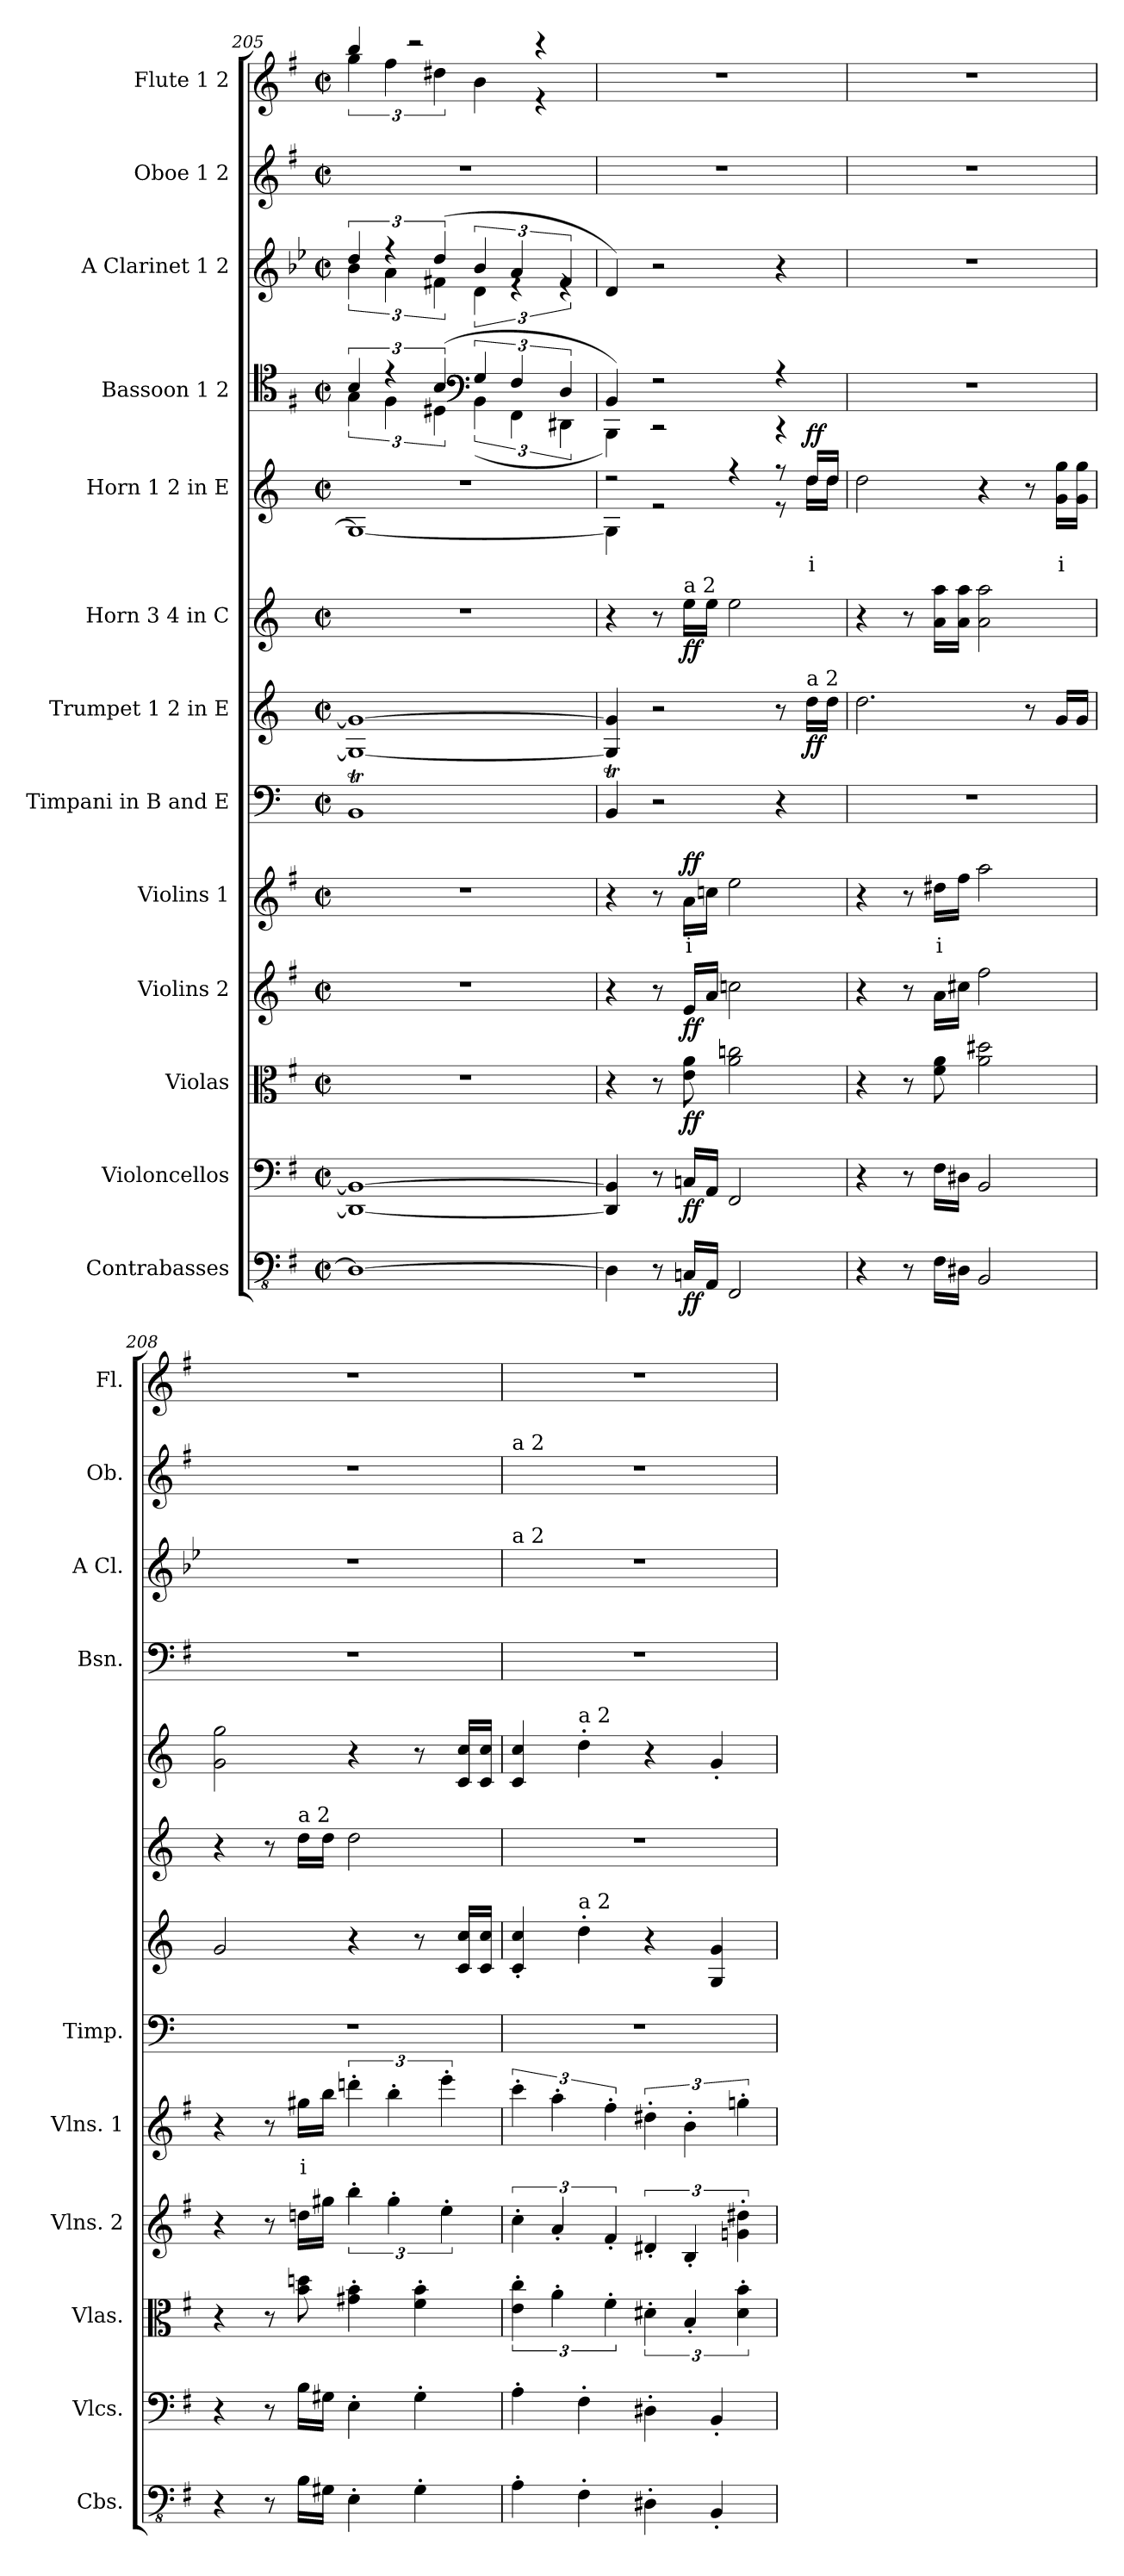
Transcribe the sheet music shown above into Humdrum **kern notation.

**kern	**dynam	**kern	**dynam	**kern	**dynam	**kern	**dynam	**kern	**text	**dynam	**kern	**kern	**dynam	**kern	**dynam	**kern	**text	**dynam	**kern	**kern	**kern	**kern
*part13	*part13	*part12	*part12	*part11	*part11	*part10	*part10	*part9	*part9	*part9	*part8	*part7	*part7	*part6	*part6	*part5	*part5	*part5	*part4	*part3	*part2	*part1
*staff13	*staff13	*staff12	*staff12	*staff11	*staff11	*staff10	*staff10	*staff9	*staff9	*staff9	*staff8	*staff7	*staff7	*staff6	*staff6	*staff5	*staff5	*staff5	*staff4	*staff3	*staff2	*staff1
*I"Contrabasses	*	*I"Violoncellos	*	*I"Violas	*	*I"Violins 2	*	*I"Violins 1	*	*	*I"Timpani in B and E	*I"Trumpet 1 2 in E	*	*I"Horn 3 4  in C	*	*I"Horn 1 2 in E	*	*	*I"Bassoon 1 2	*I"A Clarinet 1 2	*I"Oboe 1 2	*I"Flute 1 2
*I'Cbs.	*	*I'Vlcs.	*	*I'Vlas.	*	*I'Vlns. 2	*	*I'Vlns. 1	*	*	*I'Timp.	*	*	*	*	*	*	*	*I'Bsn.	*I'A Cl.	*I'Ob.	*I'Fl.
*clefFv4	*	*clefF4	*	*clefC3	*	*clefG2	*	*clefG2	*	*	*clefF4	*clefG2	*	*clefG2	*	*clefG2	*	*	*clefC4	*clefG2	*clefG2	*clefG2
*	*	*	*	*	*	*	*	*	*	*	*	*ITrd-2c-4	*	*ITrd7c12	*	*ITrd5c8	*	*	*	*ITrd2c3	*	*
*k[f#]	*	*k[f#]	*	*k[f#]	*	*k[f#]	*	*k[f#]	*	*	*k[]	*k[f#c#g#d#]	*	*k[]	*	*k[f#c#g#d#]	*	*	*k[f#]	*k[f#]	*k[f#]	*k[f#]
*M2/2	*	*M2/2	*	*M2/2	*	*M2/2	*	*M2/2	*	*	*M2/2	*M2/2	*	*M2/2	*	*M2/2	*	*	*M2/2	*M2/2	*M2/2	*M2/2
*met(c|)	*	*met(c|)	*	*met(c|)	*	*met(c|)	*	*met(c|)	*	*	*met(c|)	*met(c|)	*	*met(c|)	*	*met(c|)	*	*	*met(c|)	*met(c|)	*met(c|)	*met(c|)
=205	=205	=205	=205	=205	=205	=205	=205	=205	=205	=205	=205	=205	=205	=205	=205	=205	=205	=205	=205	=205	=205	=205
*	*	*	*	*	*	*	*	*	*	*	*	*	*	*	*	*^	*	*	*^	*^	*	*^
1DD#_	.	1DD#_ 1BB_	.	1r	.	1r	.	1r	.	.	1BBt	1B_ 1b_	.	1r	.	1r	1BB_	.	.	6B/	6G\	6b/	6g\	1r	4bb/	6gg\
.	.	.	.	.	.	.	.	.	.	.	.	.	.	.	.	.	.	.	.	6r	6F#\	6r	6f#\	.	.	6ff#\
.	.	.	.	.	.	.	.	.	.	.	.	.	.	.	.	.	.	.	.	.	.	.	.	.	2r	.
.	.	.	.	.	.	.	.	.	.	.	.	.	.	.	.	.	.	.	.	(>6B/	6D#X\	(>6b/	6d#X\	.	.	6dd#X\
*	*	*	*	*	*	*	*	*	*	*	*	*	*	*	*	*	*	*	*	*clefF4	*	*	*	*	*	*
.	.	.	.	.	.	.	.	.	.	.	.	.	.	.	.	.	.	.	.	6G/	(<6BB\	6g/	6B\	.	.	4b\
.	.	.	.	.	.	.	.	.	.	.	.	.	.	.	.	.	.	.	.	6F#/	6FF#\	6f#/	6re	.	.	.
.	.	.	.	.	.	.	.	.	.	.	.	.	.	.	.	.	.	.	.	.	.	.	.	.	4r	4r
.	.	.	.	.	.	.	.	.	.	.	.	.	.	.	.	.	.	.	.	6D#/	6DD#X\	6d#/	6re	.	.	.
*	*	*	*	*	*	*	*	*	*	*	*	*	*	*	*	*	*	*	*	*	*	*v	*v	*	*v	*v
=206	=206	=206	=206	=206	=206	=206	=206	=206	=206	=206	=206	=206	=206	=206	=206	=206	=206	=206	=206	=206	=206	=206	=206	=206
4DD#\]	.	4DD#/] 4BB/]	.	4r	.	4r	.	4r	.	.	4BBt/	4B/] 4b/]	.	4r	.	2r	4BB\]	.	.	4BB/)	4BBB\)	4B/)	1r	1r
8r	.	8r	.	8r	.	8r	.	8r	.	.	2r	2r	.	8r	.	.	2re	.	.	2r	2r	2r	.	.
!	!	!	!	!	!	!	!	!	!	!	!	!	!	!LO:TX:a:t=a 2	!	!	!	!	!	!	!	!	!	!
!	!LO:DY:b	!	!LO:DY:b	!	!LO:DY:b	!	!LO:DY:b	!	!LO:LY:b:color=#FF0000	!LO:DY:b	!	!	!	!	!LO:DY:b	!	!	!	!	!	!	!	!	!
16CCn/LL	ff	16Cn/LL	ff	8e\ 8a\	ff	16e/LL	ff	16a\LL	i	ff	.	.	.	16e\LL	ff	.	.	.	.	.	.	.	.	.
16AAA/JJ	.	16AA/JJ	.	.	.	16a/JJ	.	16ccn\JJ	.	.	.	.	.	16e\JJ	.	.	.	.	.	.	.	.	.	.
2FFF#/	.	2FF#/	.	2a\ 2ccn\	.	2ccn\	.	2ee\	.	.	.	.	.	2e\	.	4r	.	.	.	.	.	.	.	.
.	.	.	.	.	.	.	.	.	.	.	4r	8r	.	.	.	8r	8re	.	.	4r	4r	4r	.	.
!	!	!	!	!	!	!	!	!	!	!	!	!LO:TX:a:t=a 2	!	!	!	!	!	!	!	!	!	!	!	!
!	!	!	!	!	!	!	!	!	!	!	!	!	!LO:DY:b	!	!	!	!	!LO:LY:b:color=#FF0000	!LO:DY:b	!	!	!	!	!
.	.	.	.	.	.	.	.	.	.	.	.	16ff#\LL	ff	.	.	16f#/LL	16f#\LL	i	ff	.	.	.	.	.
.	.	.	.	.	.	.	.	.	.	.	.	16ff#\JJ	.	.	.	16f#/JJ	16f#\JJ	.	.	.	.	.	.	.
*	*	*	*	*	*	*	*	*	*	*	*	*	*	*	*	*v	*v	*	*	*	*	*	*	*
*	*	*	*	*	*	*	*	*	*	*	*	*	*	*	*	*	*	*	*v	*v	*	*	*
=207	=207	=207	=207	=207	=207	=207	=207	=207	=207	=207	=207	=207	=207	=207	=207	=207	=207	=207	=207	=207	=207	=207
4r	.	4r	.	4r	.	4r	.	4r	.	.	1r	2.ff#\	.	4r	.	2f#\	.	.	1r	1r	1r	1r
8r	.	8r	.	8r	.	8r	.	8r	.	.	.	.	.	8r	.	.	.	.	.	.	.	.
!	!	!	!	!	!	!	!	!	!LO:LY:b:color=#FF0000	!	!	!	!	!	!	!	!	!	!	!	!	!
16FF#\LL	.	16F#\LL	.	8f#\ 8a\	.	16a\LL	.	16dd#X\LL	i	.	.	.	.	16A\ 16a\LL	.	.	.	.	.	.	.	.
16DD#X\JJ	.	16D#X\JJ	.	.	.	16cc#X\JJ	.	16ff#\JJ	.	.	.	.	.	16A\ 16a\JJ	.	.	.	.	.	.	.	.
2BBB/	.	2BB/	.	2a\ 2dd#X\	.	2ff#\	.	2aa\	.	.	.	.	.	2A\ 2a\	.	4r	.	.	.	.	.	.
.	.	.	.	.	.	.	.	.	.	.	.	8r	.	.	.	8r	.	.	.	.	.	.
!	!	!	!	!	!	!	!	!	!	!	!	!	!	!	!	!	!LO:LY:b:color=#FF0000	!	!	!	!	!
.	.	.	.	.	.	.	.	.	.	.	.	16b/LL	.	.	.	16B\ 16b\LL	i	.	.	.	.	.
.	.	.	.	.	.	.	.	.	.	.	.	16b/JJ	.	.	.	16B\ 16b\JJ	.	.	.	.	.	.
=208	=208	=208	=208	=208	=208	=208	=208	=208	=208	=208	=208	=208	=208	=208	=208	=208	=208	=208	=208	=208	=208	=208
4r	.	4r	.	4r	.	4r	.	4r	.	.	1r	2b/	.	4r	.	2B\ 2b\	.	.	1r	1r	1r	1r
8r	.	8r	.	8r	.	8r	.	8r	.	.	.	.	.	8r	.	.	.	.	.	.	.	.
!	!	!	!	!	!	!	!	!	!	!	!	!	!	!LO:TX:a:t=a 2	!	!	!	!	!	!	!	!
!	!	!	!	!	!	!	!	!	!LO:LY:b:color=#FF0000	!	!	!	!	!	!	!	!	!	!	!	!	!
16BB\LL	.	16B\LL	.	8b\ 8ddn\	.	16ddn\LL	.	16gg#X\LL	i	.	.	.	.	16d\LL	.	.	.	.	.	.	.	.
16GG#X\JJ	.	16G#X\JJ	.	.	.	16gg#X\JJ	.	16bb\JJ	.	.	.	.	.	16d\JJ	.	.	.	.	.	.	.	.
4EE'\	.	4E'\	.	4g#X\' 4b\'	.	6bb'\	.	6dddn'\	.	.	.	4r	.	2d\	.	4r	.	.	.	.	.	.
.	.	.	.	.	.	6gg#'\	.	6bb'\	.	.	.	.	.	.	.	.	.	.	.	.	.	.
4GG#'\	.	4G#'\	.	4f#\' 4b\'	.	.	.	.	.	.	.	8r	.	.	.	8r	.	.	.	.	.	.
.	.	.	.	.	.	6ee'\	.	6eee'\	.	.	.	.	.	.	.	.	.	.	.	.	.	.
.	.	.	.	.	.	.	.	.	.	.	.	16e/ 16ee/LL	.	.	.	16E/ 16e/LL	.	.	.	.	.	.
.	.	.	.	.	.	.	.	.	.	.	.	16e/ 16ee/JJ	.	.	.	16E/ 16e/JJ	.	.	.	.	.	.
=209	=209	=209	=209	=209	=209	=209	=209	=209	=209	=209	=209	=209	=209	=209	=209	=209	=209	=209	=209	=209	=209	=209
!	!	!	!	!	!	!	!	!	!	!	!	!	!	!	!	!	!	!	!	!	!LO:TX:a:t=a 2	!
!	!	!	!	!	!	!	!	!	!	!	!	!	!	!	!	!	!	!	!	!LO:TX:a:t=a 2	!	!
4AA'\	.	4A'\	.	6e\' 6cc\'	.	6cc'\	.	6ccc'\	.	.	1r	4e/' 4ee/'	.	1r	.	4E/ 4e/	.	.	1r	1r	1r	1r
.	.	.	.	6a'\	.	6a'/	.	6aa'\	.	.	.	.	.	.	.	.	.	.	.	.	.	.
!	!	!	!	!	!	!	!	!	!	!	!	!	!	!	!	!LO:TX:a:t=a 2	!	!	!	!	!	!
!	!	!	!	!	!	!	!	!	!	!	!	!LO:TX:a:t=a 2	!	!	!	!	!	!	!	!	!	!
4FF#'\	.	4F#'\	.	.	.	.	.	.	.	.	.	4ff#'\	.	.	.	4f#'\	.	.	.	.	.	.
.	.	.	.	6f#'\	.	6f#'/	.	6ff#'\	.	.	.	.	.	.	.	.	.	.	.	.	.	.
4DD#X'\	.	4D#X'\	.	6d#X'\	.	6d#X'/	.	6dd#X'\	.	.	.	4r	.	.	.	4r	.	.	.	.	.	.
.	.	.	.	6B'/	.	6B'/	.	6b'\	.	.	.	.	.	.	.	.	.	.	.	.	.	.
4BBB'/	.	4BB'/	.	.	.	.	.	.	.	.	.	4B/ 4b/	.	.	.	4B'/	.	.	.	.	.	.
.	.	.	.	6d#\' 6b\'	.	6gn\' 6dd#X\'	.	6ggn'\	.	.	.	.	.	.	.	.	.	.	.	.	.	.
=	=	=	=	=	=	=	=	=	=	=	=	=	=	=	=	=	=	=	=	=	=	=
*-	*-	*-	*-	*-	*-	*-	*-	*-	*-	*-	*-	*-	*-	*-	*-	*-	*-	*-	*-	*-	*-	*-
